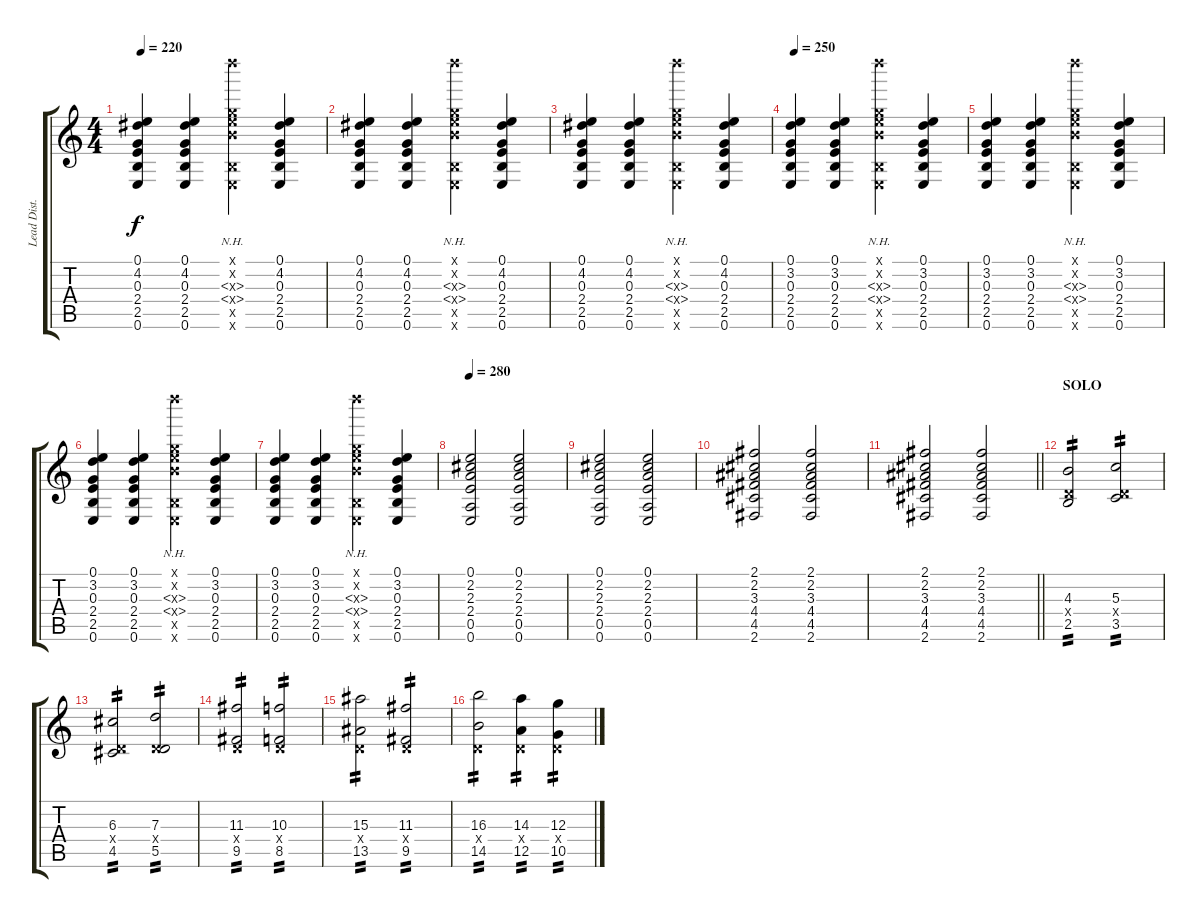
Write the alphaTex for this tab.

\track ("Lead Dist." "Lead Dist.") {instrument distortionguitar}
\staff {score tabs}
\tuning (E4 B3 G3 D3 A2 E2) {hide}
\ts (4 4)
\tempo 220
\clef g2
\ks c
(0.1 4.2 0.3 2.4 2.5 0.6).4{dy f} (0.1 4.2 0.3 2.4 2.5 0.6).4 (0.1{x} 0.2{x} 0.3{nh x} 2.4{nh x} 2.5{x} 0.6{x}).4 (0.1 4.2 0.3 2.4 2.5 0.6).4 |
(0.1 4.2 0.3 2.4 2.5 0.6).4 (0.1 4.2 0.3 2.4 2.5 0.6).4 (0.1{x} 0.2{x} 0.3{nh x} 2.4{nh x} 2.5{x} 0.6{x}).4 (0.1 4.2 0.3 2.4 2.5 0.6).4 |
(0.1 4.2 0.3 2.4 2.5 0.6).4 (0.1 4.2 0.3 2.4 2.5 0.6).4 (0.1{x} 0.2{x} 0.3{nh x} 2.4{nh x} 2.5{x} 0.6{x}).4 (0.1 4.2 0.3 2.4 2.5 0.6).4 |
\tempo 250
(0.1 3.2 0.3 2.4 2.5 0.6).4 (0.1 3.2 0.3 2.4 2.5 0.6).4 (0.1{x} 0.2{x} 0.3{nh x} 2.4{nh x} 2.5{x} 0.6{x}).4 (0.1 3.2 0.3 2.4 2.5 0.6).4 |
(0.1 3.2 0.3 2.4 2.5 0.6).4 (0.1 3.2 0.3 2.4 2.5 0.6).4 (0.1{x} 0.2{x} 0.3{nh x} 2.4{nh x} 2.5{x} 0.6{x}).4 (0.1 3.2 0.3 2.4 2.5 0.6).4 |
(0.1 3.2 0.3 2.4 2.5 0.6).4 (0.1 3.2 0.3 2.4 2.5 0.6).4 (0.1{x} 0.2{x} 0.3{nh x} 2.4{nh x} 2.5{x} 0.6{x}).4 (0.1 3.2 0.3 2.4 2.5 0.6).4 |
(0.1 3.2 0.3 2.4 2.5 0.6).4 (0.1 3.2 0.3 2.4 2.5 0.6).4 (0.1{x} 0.2{x} 0.3{nh x} 2.4{nh x} 2.5{x} 0.6{x}).4 (0.1 3.2 0.3 2.4 2.5 0.6).4 |
\tempo 280
(0.1 2.2 2.3 2.4 0.5 0.6).2 (0.1 2.2 2.3 2.4 0.5 0.6).2 |
(0.1 2.2 2.3 2.4 0.5 0.6).2 (0.1 2.2 2.3 2.4 0.5 0.6).2 |
(2.1 2.2 3.3 4.4 4.5 2.6).2 (2.1 2.2 3.3 4.4 4.5 2.6).2 |
\barLineRight lightlight
(2.1 2.2 3.3 4.4 4.5 2.6).2 (2.1 2.2 3.3 4.4 4.5 2.6).2 |
\section ("" "SOLO")
(4.3 0.4{x} 2.5).2{tp 2} (5.3 0.4{x} 3.5).2{tp 2} |
(6.3 0.4{x} 4.5).2{tp 2} (7.3 0.4{x} 5.5).2{tp 2} |
(11.3 0.4{x} 9.5).2{tp 2} (10.3 0.4{x} 8.5).2{tp 2} |
(15.3 0.4{x} 13.5).2{tp 2} (11.3 0.4{x} 9.5).2{tp 2} |
(16.3 0.4{x} 14.5).2{tp 2} (14.3 0.4{x} 12.5).4{tp 2} (12.3 0.4{x} 10.5).4{tp 2}
